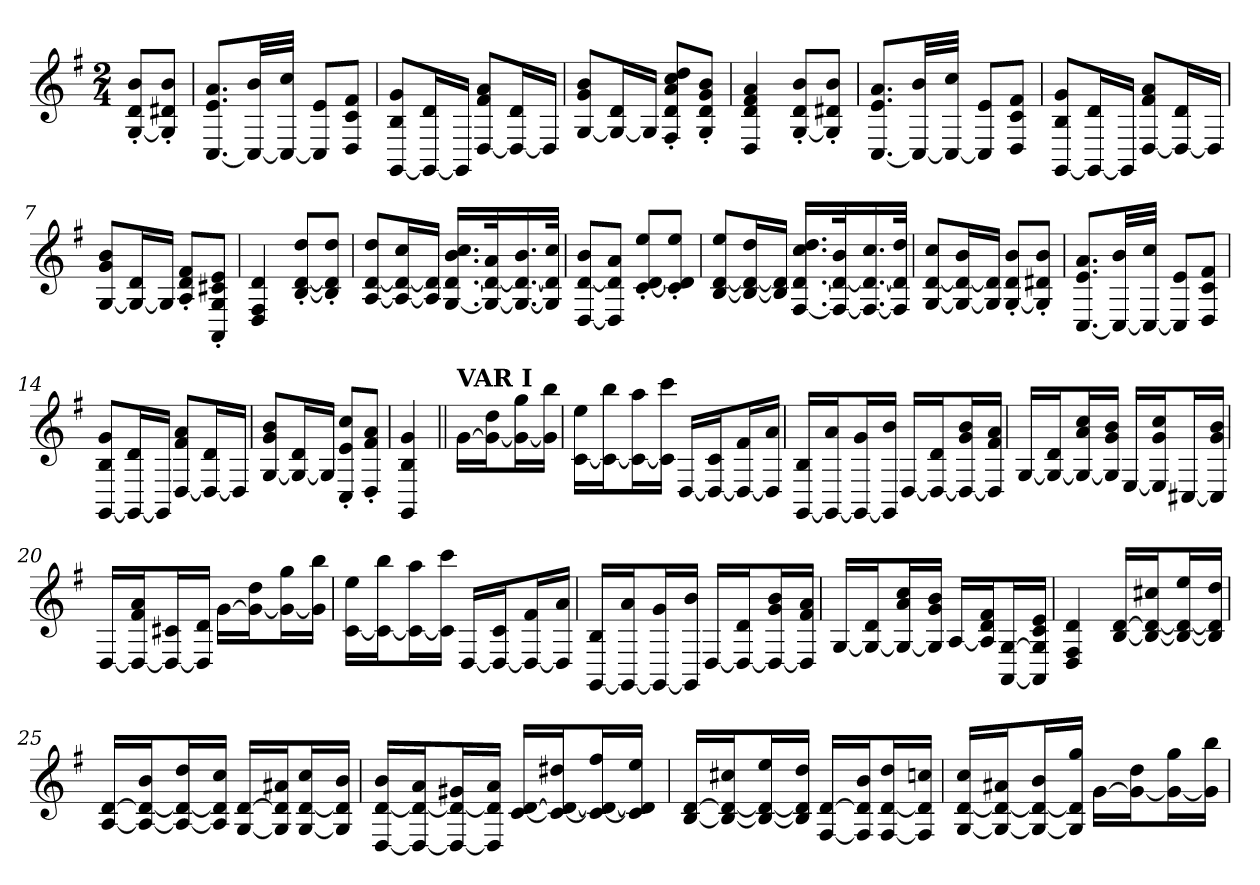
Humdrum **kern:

**kern
*part1
*staff1
*clefG2
*k[f#]
*G:
*M2/4
=
[8G' 8d' 8b'L
8G]' 8d#X' 8b'J
=1
[8.C 8.e 8.aL
32C_ 32bLL
32C_ 32ccJJJ
8C] 8eL
8D 8c 8f#J
=2
[8GG 8B 8gL
16GG_ 16dL
16GGJJ]
[8D 8f# 8aL
16D_ 16dL
16DJJ]
=3
[8G 8g 8bL
16G_ 16dL
16GJJ]
8F#' 8d' 8a' 8cc' 8dd'L
8G' 8d' 8g' 8b'J
=4
4D 4d 4f# 4a
[8G' 8d' 8b'L
8G]' 8d#X' 8b'J
=5
[8.C 8.e 8.aL
32C_ 32bLL
32C_ 32ccJJJ
8C] 8eL
8D 8c 8f#J
=6
[8GG 8B 8gL
16GG_ 16dL
16GGJJ]
[8D 8f# 8aL
16D_ 16dL
16DJJ]
=7
[8G 8g 8bL
16G_ 16dL
16GJJ]
8A' 8d' 8f#'L
8AA' 8G' 8c#X' 8e'J
=8
4D 4F# 4d
[8B' [8d' 8dd'L
8B]' 8d]' 8dd'J
=9
[8A [8d 8ddL
16A_ 16d_ 16ccL
16A] 16d]JJ
[16.G [16.d 16.b 16.ccLL
32G_ 32d_ 32aK
16.G_ 16.d_ 16.b
32G] 32d] 32ccJJk
=10
[8D [8d 8bL
8D] 8d] 8aJ
[8c' [8d' 8ee'L
8c]' 8d]' 8ee'J
=11
[8B [8d 8eeL
16B_ 16d_ 16ddL
16B] 16d]JJ
[16.F# [16.d 16.cc 16.ddLL
32F#_ 32d_ 32bK
16.F#_ 16.d_ 16.cc
32F#] 32d] 32ddJJk
=12
[8G [8d 8ccL
16G_ 16d_ 16bL
16G] 16d]JJ
[8G' 8d' 8b'L
8G]' 8d#X' 8b'J
=13
[8.C 8.e 8.aL
32C_ 32bLL
32C_ 32ccJJJ
8C] 8eL
8D 8c 8f#J
=14
[8GG 8B 8gL
16GG_ 16dL
16GGJJ]
[8D 8f# 8aL
16D_ 16dL
16DJJ]
=15
[8G 8g 8bL
16G_ 16dL
16GJJ]
8C' 8e' 8cc'L
8D' 8f#' 8a'J
=
4GG 4B 4g
=16||
!LO:TX:a:B:t=VAR I
[16gLL
16g_ 16ddJ
16g_ 16ggL
16g] 16bbJJ
=17
[16c 16eeLL
16c_ 16bbJ
16c_ 16aaL
16c] 16cccJJ
[16DLL
16D_ 16cJ
16D_ 16f#L
16D] 16aJJ
=18
[16GG 16BLL
16GG_ 16aJ
16GG_ 16gL
16GG] 16bJJ
[16DLL
16D_ 16dJ
16D_ 16g 16bL
16D] 16f# 16aJJ
=19
[16GLL
16G_ 16dJ
16G_ 16a 16ccL
16G] 16g 16bJJ
[16ELL
16E] 16g 16ccJ
[16C#XL
16C#] 16g 16bJJ
=20
[16DLL
16D_ 16f# 16aJ
16D_ 16c#XL
16D] 16dJJ
[16gLL
16g_ 16ddJ
16g_ 16ggL
16g] 16bbJJ
=21
[16c 16eeLL
16c_ 16bbJ
16c_ 16aaL
16c] 16cccJJ
[16DLL
16D_ 16cJ
16D_ 16f#L
16D] 16aJJ
=22
[16GG 16BLL
16GG_ 16aJ
16GG_ 16gL
16GG] 16bJJ
[16DLL
16D_ 16dJ
16D_ 16g 16bL
16D] 16f# 16aJJ
=23
[16GLL
16G_ 16dJ
16G_ 16a 16ccL
16G] 16g 16bJJ
[16ALL
16A] 16d 16f#J
[16AA [16GL
16AA] 16G] 16c 16eJJ
=24
4D 4F# 4d
[16B [16dLL
16B_ 16d_ 16cc#XJ
16B_ 16d_ 16eeL
16B] 16d] 16ddJJ
=25
[16A [16dLL
16A_ 16d_ 16bJ
16A_ 16d_ 16ddL
16A] 16d] 16ccJJ
[16G [16dLL
16G] 16d] 16a#XJ
[16G [16d 16ccL
16G] 16d] 16bJJ
=26
[16D [16d 16bLL
16D_ 16d_ 16aJ
16D_ 16d_ 16g#XL
16D] 16d] 16aJJ
[16c [16dLL
16c_ 16d_ 16dd#XJ
16c_ 16d_ 16ff#L
16c] 16d] 16eeJJ
=27
[16B [16dLL
16B_ 16d_ 16cc#XJ
16B_ 16d_ 16eeL
16B] 16d] 16ddJJ
[16F# [16dLL
16F#] 16d] 16bJ
[16F# [16d 16ddL
16F#] 16d] 16ccnJJ
=28
[16G [16d 16ccLL
16G_ 16d_ 16a#XJ
16G_ 16d_ 16bL
16G] 16d] 16ggJJ
[16gLL
16g_ 16ddJ
16g_ 16ggL
16g] 16bbJJ
=
*-
